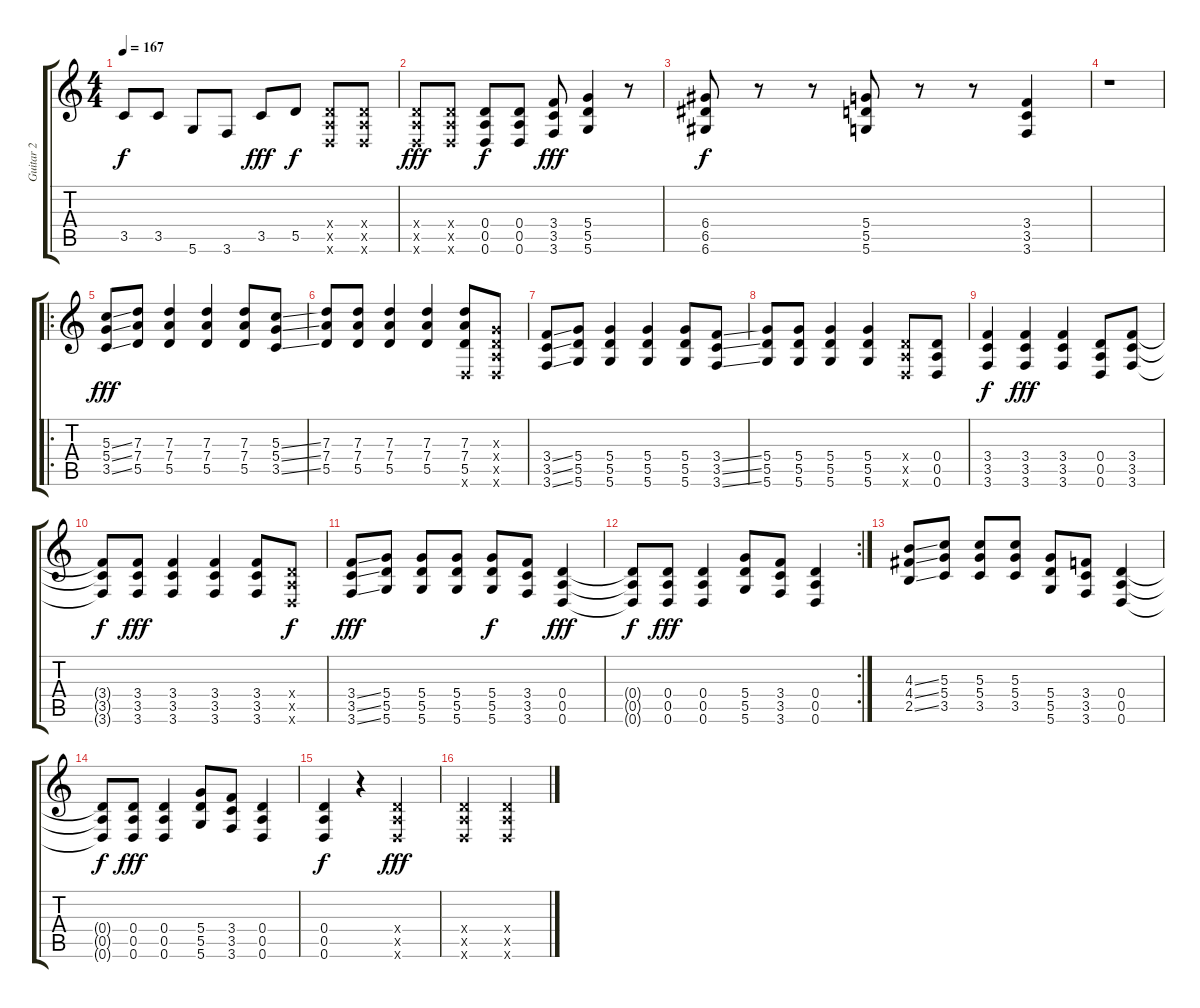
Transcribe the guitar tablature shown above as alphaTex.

\track ("Guitar 2" "Guitar 2") {instrument acousticguitarsteel}
\staff {score tabs}
\tuning (E4 B3 G3 D3 A2 D2) {hide}
\ts (4 4)
\tempo 167
\clef g2
\ks c
3.5{t}.8{dy f} 3.5.8 5.6.8 3.6.8 3.5.8{dy fff} 5.5.8{dy f} (0.4{x} 0.5{x} 0.6{x}).8 (0.4{x} 0.5{x} 0.6{x}).8 |
(0.4{x} 0.5{x} 0.6{x}).8{dy fff} (0.4{x} 0.5{x} 0.6{x}).8 (0.4 0.5 0.6).8{dy f} (0.4 0.5 0.6).8 (3.4 3.5 3.6).8{dy fff} (5.4 5.5 5.6).4 r.8 |
(6.4 6.5 6.6).8{dy f} r.8 r.8 (5.4 5.5 5.6).8 r.8 r.8 (3.4 3.5 3.6).4 |
r.1 |
\ro
(5.3{ss} 5.4{ss} 3.5{ss}).8{dy fff} (7.3 7.4 5.5).8 (7.3 7.4 5.5).4 (7.3 7.4 5.5).4 (7.3 7.4 5.5).8 (5.3{ss} 5.4{ss} 3.5{ss}).8 |
(7.3 7.4 5.5).8 (7.3 7.4 5.5).8 (7.3 7.4 5.5).4 (7.3 7.4 5.5).4 (7.3 7.4 5.5 0.6{x}).8 (0.3{x} 0.4{x} 0.5{x} 0.6{x}).8 |
(3.4{ss} 3.5{ss} 3.6{ss}).8 (5.4 5.5 5.6).8 (5.4 5.5 5.6).4 (5.4 5.5 5.6).4 (5.4 5.5 5.6).8 (3.4{ss} 3.5{ss} 3.6{ss}).8 |
(5.4 5.5 5.6).8 (5.4 5.5 5.6).8 (5.4 5.5 5.6).4 (5.4 5.5 5.6).4 (0.4{x} 0.5{x} 0.6{x}).8 (0.4 0.5 0.6).8 |
(3.4 3.5 3.6).4{dy f} (3.4 3.5 3.6).4{dy fff} (3.4 3.5 3.6).4 (0.4 0.5 0.6).8 (3.4 3.5 3.6).8 |
(3.4{t} 3.5{t} 3.6{t}).8{dy f} (3.4 3.5 3.6).8{dy fff} (3.4 3.5 3.6).4 (3.4 3.5 3.6).4 (3.4 3.5 3.6).8 (0.4{x} 0.5{x} 0.6{x}).8{dy f} |
(3.4{ss} 3.5{ss} 3.6{ss}).8{dy fff} (5.4 5.5 5.6).8 (5.4 5.5 5.6).8 (5.4 5.5 5.6).8 (5.4 5.5 5.6).8{dy f} (3.4 3.5 3.6).8 (0.4 0.5 0.6).4{dy fff} |
\rc 2
(0.4{t} 0.5{t} 0.6{t}).8{dy f} (0.4 0.5 0.6).8{dy fff} (0.4 0.5 0.6).4 (5.4 5.5 5.6).8 (3.4 3.5 3.6).8 (0.4 0.5 0.6).4 |
(4.3{ss} 4.4{ss} 2.5{ss}).8 (5.3 5.4 3.5).8 (5.3 5.4 3.5).8 (5.3 5.4 3.5).8 (5.4 5.5 5.6).8 (3.4 3.5 3.6).8 (0.4 0.5 0.6).4 |
(0.4{t} 0.5{t} 0.6{t}).8{dy f} (0.4 0.5 0.6).8{dy fff} (0.4 0.5 0.6).4 (5.4 5.5 5.6).8 (3.4 3.5 3.6).8 (0.4 0.5 0.6).4 |
(0.4 0.5 0.6).4{dy f} r.4 (0.4{x} 0.5{x} 0.6{x}).2{dy fff} |
(0.4{x} 0.5{x} 0.6{x}).2 (0.4{x} 0.5{x} 0.6{x}).2
